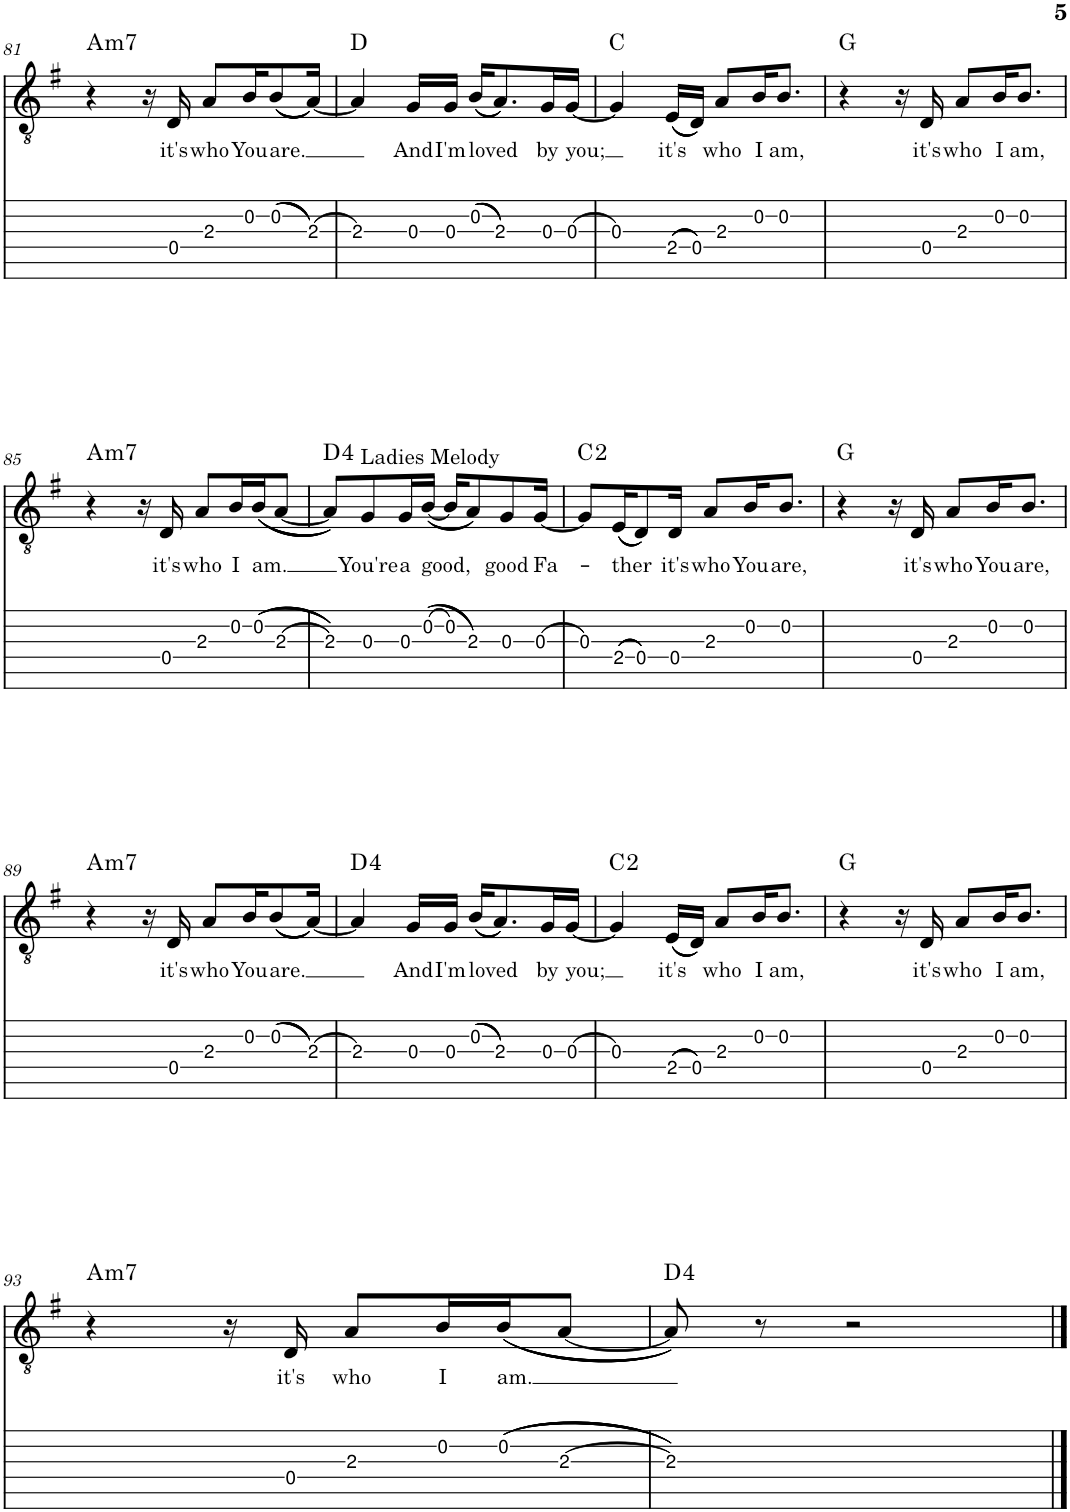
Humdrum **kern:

**kern	**kern	**text	**harte
*part1	*part1	*part1	*part1
*staff2	*staff1	*staff1	*
*I"Guitar	*	*	*
*I'Guit.	*	*	*
!!LO:PB:g=z
*	*clefGv2	*	*
*k[f#]	*k[f#]	*	*
*M6/8	*M6/8	*	*
=81	=81	=81	=81
!	!	!	!LO:H:kt=m7
4r	4r	.	A:min7
16r	16r	.	.
!	!	!LO:LY:b	!
16D	16D/	it's	.
!	!	!LO:LY:b	!
8AL	8A/L	who	.
!	!	!LO:LY:b	!
16BK	16B/K	You	.
!	!	!LO:LY:b	!
8B	(((8B/	are.	.
[16AJk	[16A/Jk)))	.	.
=82	=82	=82	=82
4A]	4A/]	.	D:maj
!	!	!LO:LY:b	!
16GLL	16G/LL	And	.
!	!	!LO:LY:b	!
16GJJ	16G/JJ	I'm	.
!	!	!LO:LY:b	!
16BKL	(((16B/KL	loved	.
8.A	8.A/)))	.	.
!	!	!LO:LY:b	!
16GL	16G/L	by	.
!	!	!LO:LY:b	!
[16GJJ	[16G/JJ	you;	.
=83	=83	=83	=83
4G]	4G/]	.	C:maj
!	!	!LO:LY:b	!
16ELL	(((16E/LL	it's	.
16DJJ	16D/JJ)))	.	.
!	!	!LO:LY:b	!
8AL	8A/L	who	.
!	!	!LO:LY:b	!
16BK	16B/K	I	.
!	!	!LO:LY:b	!
8.BJ	8.B/J	am,	.
=84	=84	=84	=84
4r	4r	.	G:maj
16r	16r	.	.
!	!	!LO:LY:b	!
16D	16D/	it's	.
!	!	!LO:LY:b	!
8AL	8A/L	who	.
!	!	!LO:LY:b	!
16BK	16B/K	I	.
!	!	!LO:LY:b	!
8.BJ	8.B/J	am,	.
!!LO:LB:g=z
=85	=85	=85	=85
!	!	!	!LO:H:kt=m7
4r	4r	.	A:min7
16r	16r	.	.
!	!	!LO:LY:b	!
16D	16D/	it's	.
!	!	!LO:LY:b	!
8AL	8A/L	who	.
!	!	!LO:LY:b	!
16BL	16B/L	I	.
!	!	!LO:LY:b	!
16BJ	(((16B/J	am.	.
[8AJ	[8A/J	.	.
=86	=86	=86	=86
8AL]	8A/L])))	.	D:maj(4)
!	!LO:TX:a:t=Ladies Melody	!	!
!	!	!LO:LY:b	!
8G	8G/	You're	.
!	!	!LO:LY:b	!
16GL	16G/L	a	.
!	!	!LO:LY:b	!
[16BJJ	(([16B/JJ	good,	.
16BKL]	16B/KL]	.	.
8A	8A/))	.	.
!	!	!LO:LY:b	!
8G	8G/	good	.
!	!	!LO:LY:b	!
[16GJk	[16G/Jk	Fa-	.
=87	=87	=87	=87
8GL]	8G/L]	.	C:maj(2)
!	!	!LO:LY:b	!
16EK	(((16E/K	-ther	.
8D	8D/)))	.	.
!	!	!LO:LY:b	!
16DJk	16D/Jk	it's	.
!	!	!LO:LY:b	!
8AL	8A/L	who	.
!	!	!LO:LY:b	!
16BK	16B/K	You	.
!	!	!LO:LY:b	!
8.BJ	8.B/J	are,	.
=88	=88	=88	=88
4r	4r	.	G:maj
16r	16r	.	.
!	!	!LO:LY:b	!
16D	16D/	it's	.
!	!	!LO:LY:b	!
8AL	8A/L	who	.
!	!	!LO:LY:b	!
16BK	16B/K	You	.
!	!	!LO:LY:b	!
8.BJ	8.B/J	are,	.
!!LO:LB:g=z
=89	=89	=89	=89
!	!	!	!LO:H:kt=m7
4r	4r	.	A:min7
16r	16r	.	.
!	!	!LO:LY:b	!
16D	16D/	it's	.
!	!	!LO:LY:b	!
8AL	8A/L	who	.
!	!	!LO:LY:b	!
16BK	16B/K	You	.
!	!	!LO:LY:b	!
8B	(((8B/	are.	.
[16AJk	[16A/Jk)))	.	.
=90	=90	=90	=90
4A]	4A/]	.	D:maj(4)
!	!	!LO:LY:b	!
16GLL	16G/LL	And	.
!	!	!LO:LY:b	!
16GJJ	16G/JJ	I'm	.
!	!	!LO:LY:b	!
16BKL	(((16B/KL	loved	.
8.A	8.A/)))	.	.
!	!	!LO:LY:b	!
16GL	16G/L	by	.
!	!	!LO:LY:b	!
[16GJJ	[16G/JJ	you;	.
=91	=91	=91	=91
4G]	4G/]	.	C:maj(2)
!	!	!LO:LY:b	!
16ELL	(((16E/LL	it's	.
16DJJ	16D/JJ)))	.	.
!	!	!LO:LY:b	!
8AL	8A/L	who	.
!	!	!LO:LY:b	!
16BK	16B/K	I	.
!	!	!LO:LY:b	!
8.BJ	8.B/J	am,	.
=92	=92	=92	=92
4r	4r	.	G:maj
16r	16r	.	.
!	!	!LO:LY:b	!
16D	16D/	it's	.
!	!	!LO:LY:b	!
8AL	8A/L	who	.
!	!	!LO:LY:b	!
16BK	16B/K	I	.
!	!	!LO:LY:b	!
8.BJ	8.B/J	am,	.
!!LO:LB:g=z
=93	=93	=93	=93
!	!	!	!LO:H:kt=m7
4r	4r	.	A:min7
16r	16r	.	.
!	!	!LO:LY:b	!
16D	16D/	it's	.
!	!	!LO:LY:b	!
8AL	8A/L	who	.
!	!	!LO:LY:b	!
16BL	16B/L	I	.
!	!	!LO:LY:b	!
16BJ	(((16B/J	am.	.
[8AJ	[8A/J	.	.
=94	=94	=94	=94
8A]	8A/])))	.	D:maj(4)
8r	8r	.	.
2r	2r	.	.
==	==	==	==
*-	*-	*-	*-
